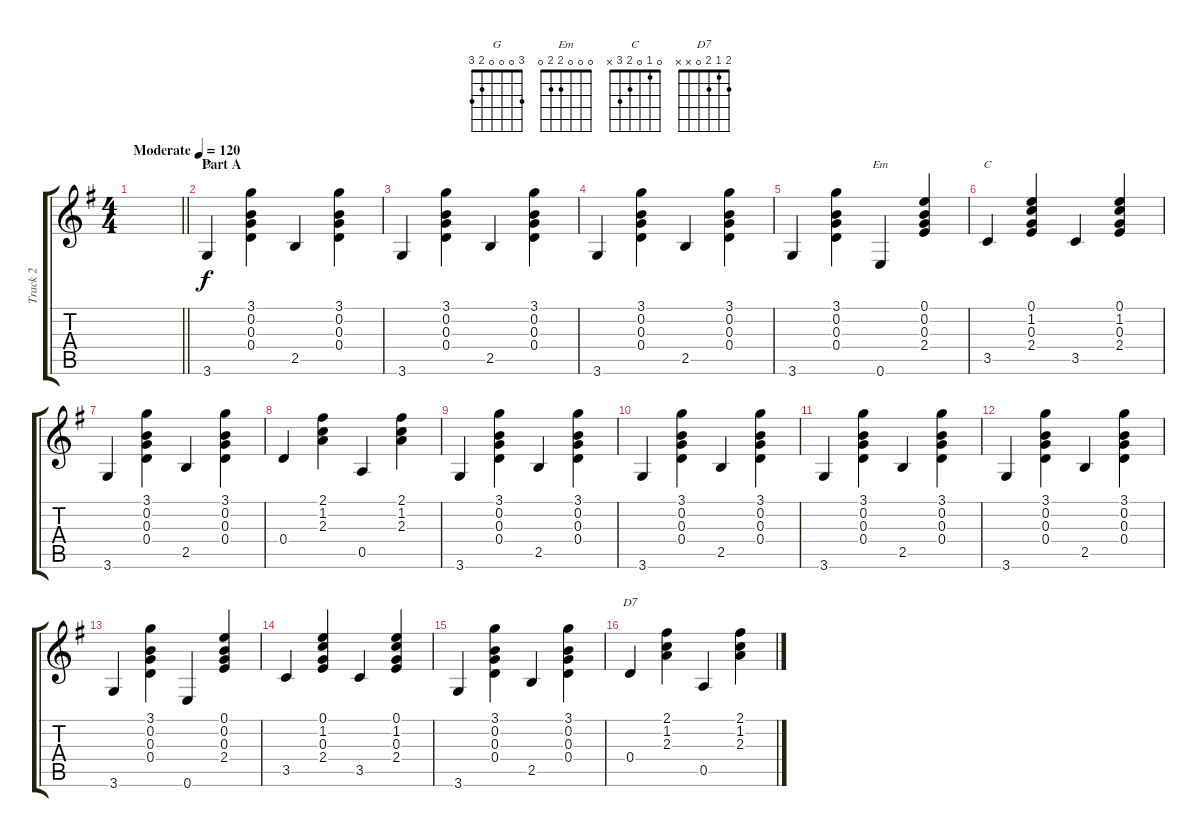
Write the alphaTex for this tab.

\track ("Track 2" "Track 2") {instrument acousticguitarsteel}
\staff {score tabs}
\tuning (E4 B3 G3 D3 A2 E2) {hide}
\chord ("G" 3 0 0 0 2 3)
\chord ("Em" 0 0 0 2 2 0)
\chord ("C" 0 1 0 2 3 x)
\chord ("D7" 2 1 2 0 x x)
\ts (4 4)
\tempo (120 "Moderate")
\clef g2
\barLineRight lightlight
\ks g
|
\section ("" "Part A")
3.6.4{ch "G"} (3.1 0.2 0.3 0.4).4 2.5.4 (3.1 0.2 0.3 0.4).4 |
3.6.4 (3.1 0.2 0.3 0.4).4 2.5.4 (3.1 0.2 0.3 0.4).4 |
3.6.4 (3.1 0.2 0.3 0.4).4 2.5.4 (3.1 0.2 0.3 0.4).4 |
3.6.4 (3.1 0.2 0.3 0.4).4 0.6.4{ch "Em"} (0.1 0.2 0.3 2.4).4 |
3.5.4{ch "C"} (0.1 1.2 0.3 2.4).4 3.5.4 (0.1 1.2 0.3 2.4).4 |
3.6.4 (3.1 0.2 0.3 0.4).4 2.5.4 (3.1 0.2 0.3 0.4).4 |
0.4.4 (2.1 1.2 2.3).4 0.5.4 (2.1 1.2 2.3).4 |
3.6.4 (3.1 0.2 0.3 0.4).4 2.5.4 (3.1 0.2 0.3 0.4).4 |
3.6.4 (3.1 0.2 0.3 0.4).4 2.5.4 (3.1 0.2 0.3 0.4).4 |
3.6.4 (3.1 0.2 0.3 0.4).4 2.5.4 (3.1 0.2 0.3 0.4).4 |
3.6.4 (3.1 0.2 0.3 0.4).4 2.5.4 (3.1 0.2 0.3 0.4).4 |
3.6.4 (3.1 0.2 0.3 0.4).4 0.6.4 (0.1 0.2 0.3 2.4).4 |
3.5.4 (0.1 1.2 0.3 2.4).4 3.5.4 (0.1 1.2 0.3 2.4).4 |
3.6.4 (3.1 0.2 0.3 0.4).4 2.5.4 (3.1 0.2 0.3 0.4).4 |
0.4.4{ch "D7"} (2.1 1.2 2.3).4 0.5.4 (2.1 1.2 2.3).4
